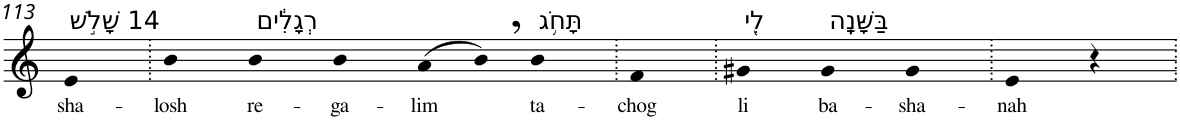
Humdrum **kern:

**kern	**text
*part1	*part1
*staff1	*staff1
*I"Piano	*
*I'Pno	*
!!LO:PB:g=z
*clefG2	*
*k[]	*
=113	=113
!LO:TX:a:t=14 שָׁלֹ֣שׁ	!
!	!LO:LY:b
4e	sha-
=114.	=114.
!	!LO:LY:b
4b	-losh
!LO:TX:a:t=רְגָלִ֔ים	!
!	!LO:LY:b
4b	re-
!	!LO:LY:b
4b	-ga-
!	!LO:LY:b
(>8a	-lim
8b,)	.
!LO:TX:a:t=תָּחֹ֥ג	!
!	!LO:LY:b
4b	ta-
=115.	=115.
!	!LO:LY:b
4f	-chog
=116.	=116.
!LO:TX:a:t=לִ֖י	!
!	!LO:LY:b
4g#X	li
!LO:TX:a:t=בַּשָּׁנָֽה	!
!	!LO:LY:b
4g#	ba-
!	!LO:LY:b
4g#	-sha-
=117.	=117.
!	!LO:LY:b
4e	-nah
4r	.
=.	=.
*-	*-
